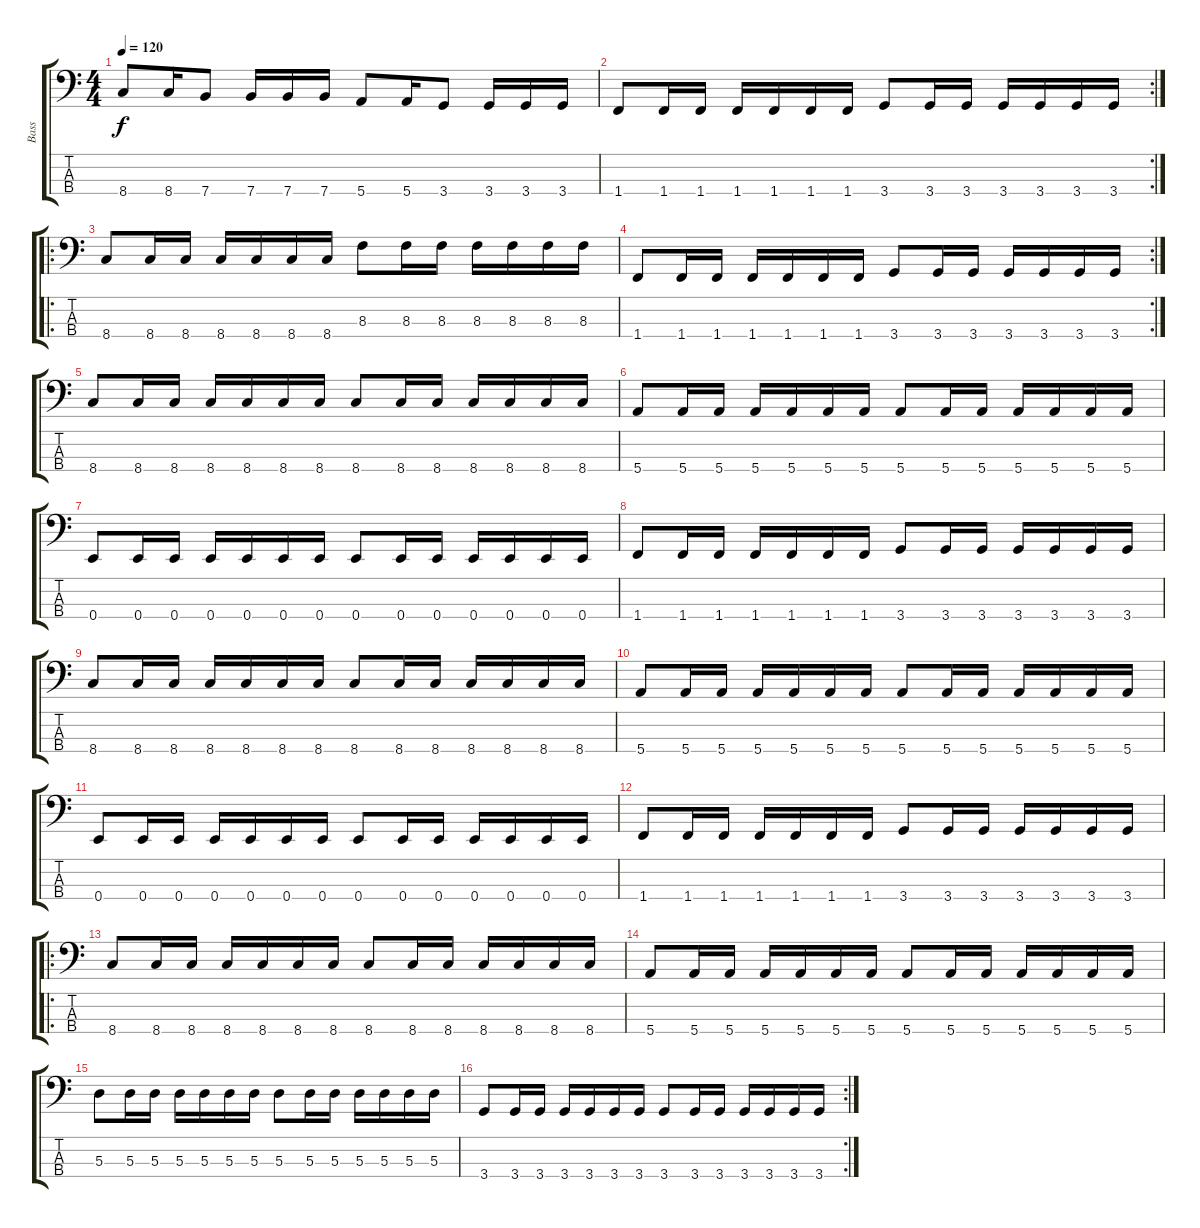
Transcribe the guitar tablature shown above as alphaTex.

\track ("Bass" "Bass") {instrument electricbasspick}
\staff {score tabs}
\tuning (G2 D2 A1 E1) {hide}
\ts (4 4)
\tempo 120
\clef f4
\ks c
8.4.8{dy f instrument electricbasspick} 8.4.16 7.4.8 7.4.16 7.4.16 7.4.16 5.4.8 5.4.16 3.4.8 3.4.16 3.4.16 3.4.16 |
\rc 2
1.4.8 1.4.16 1.4.16 1.4.16 1.4.16 1.4.16 1.4.16 3.4.8 3.4.16 3.4.16 3.4.16 3.4.16 3.4.16 3.4.16 |
\ro
8.4.8 8.4.16 8.4.16 8.4.16 8.4.16 8.4.16 8.4.16 8.3.8 8.3.16 8.3.16 8.3.16 8.3.16 8.3.16 8.3.16 |
\rc 2
1.4.8 1.4.16 1.4.16 1.4.16 1.4.16 1.4.16 1.4.16 3.4.8 3.4.16 3.4.16 3.4.16 3.4.16 3.4.16 3.4.16 |
8.4.8 8.4.16 8.4.16 8.4.16 8.4.16 8.4.16 8.4.16 8.4.8 8.4.16 8.4.16 8.4.16 8.4.16 8.4.16 8.4.16 |
5.4.8 5.4.16 5.4.16 5.4.16 5.4.16 5.4.16 5.4.16 5.4.8 5.4.16 5.4.16 5.4.16 5.4.16 5.4.16 5.4.16 |
0.4.8 0.4.16 0.4.16 0.4.16 0.4.16 0.4.16 0.4.16 0.4.8 0.4.16 0.4.16 0.4.16 0.4.16 0.4.16 0.4.16 |
1.4.8 1.4.16 1.4.16 1.4.16 1.4.16 1.4.16 1.4.16 3.4.8 3.4.16 3.4.16 3.4.16 3.4.16 3.4.16 3.4.16 |
8.4.8 8.4.16 8.4.16 8.4.16 8.4.16 8.4.16 8.4.16 8.4.8 8.4.16 8.4.16 8.4.16 8.4.16 8.4.16 8.4.16 |
5.4.8 5.4.16 5.4.16 5.4.16 5.4.16 5.4.16 5.4.16 5.4.8 5.4.16 5.4.16 5.4.16 5.4.16 5.4.16 5.4.16 |
0.4.8 0.4.16 0.4.16 0.4.16 0.4.16 0.4.16 0.4.16 0.4.8 0.4.16 0.4.16 0.4.16 0.4.16 0.4.16 0.4.16 |
1.4.8 1.4.16 1.4.16 1.4.16 1.4.16 1.4.16 1.4.16 3.4.8 3.4.16 3.4.16 3.4.16 3.4.16 3.4.16 3.4.16 |
\ro
8.4.8 8.4.16 8.4.16 8.4.16 8.4.16 8.4.16 8.4.16 8.4.8 8.4.16 8.4.16 8.4.16 8.4.16 8.4.16 8.4.16 |
5.4.8 5.4.16 5.4.16 5.4.16 5.4.16 5.4.16 5.4.16 5.4.8 5.4.16 5.4.16 5.4.16 5.4.16 5.4.16 5.4.16 |
5.3.8 5.3.16 5.3.16 5.3.16 5.3.16 5.3.16 5.3.16 5.3.8 5.3.16 5.3.16 5.3.16 5.3.16 5.3.16 5.3.16 |
\rc 2
3.4.8 3.4.16 3.4.16 3.4.16 3.4.16 3.4.16 3.4.16 3.4.8 3.4.16 3.4.16 3.4.16 3.4.16 3.4.16 3.4.16
